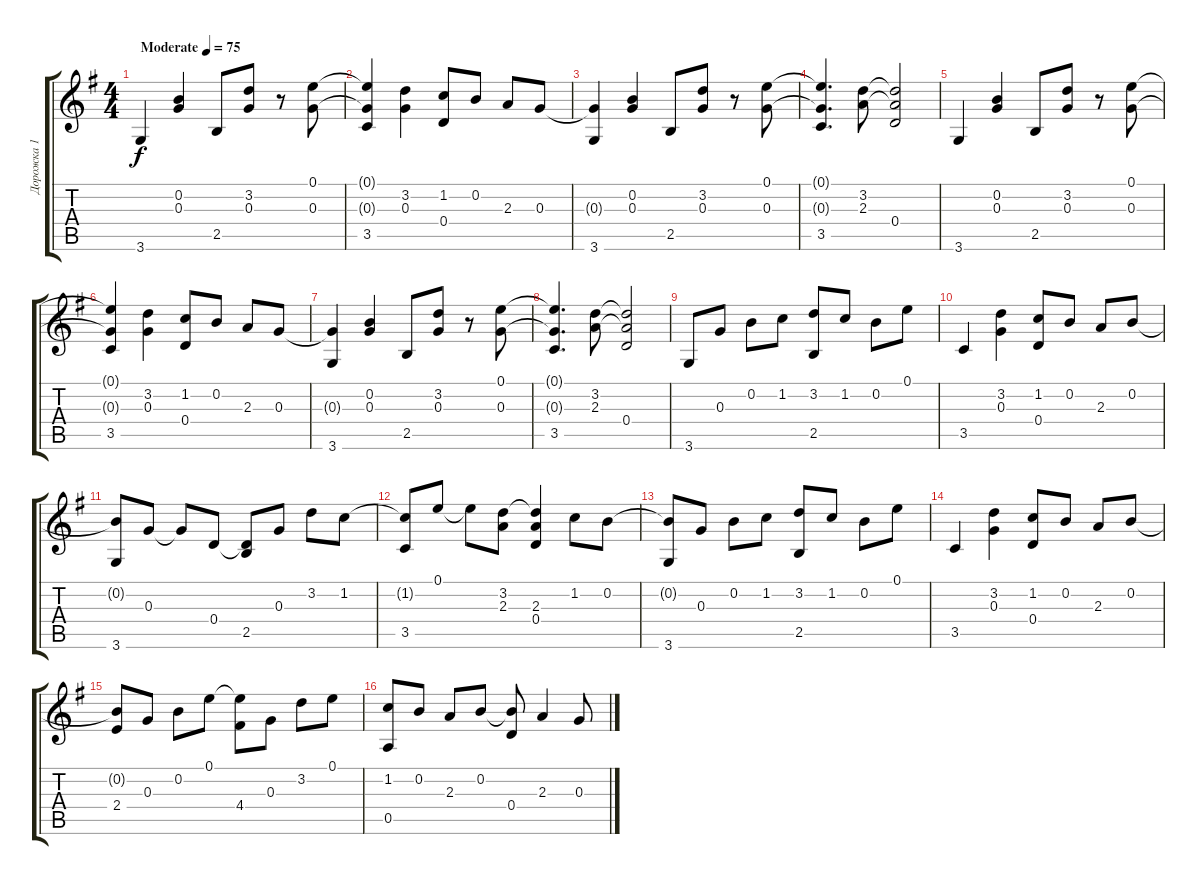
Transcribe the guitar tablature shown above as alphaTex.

\track ("Дорожка 1" "Дорожка 1") {instrument acousticguitarsteel}
\staff {score tabs}
\tuning (E4 B3 G3 D3 A2 E2) {hide}
\ts (4 4)
\tempo (75 "Moderate")
\clef g2
\ks g
3.6.4{dy f instrument acousticguitarsteel} (0.2 0.3).4 2.5.8 (3.2 0.3).8 r.8 (0.1 0.3).8 |
(0.1{t} 0.3{t} 3.5).4 (3.2 0.3).4 (1.2 0.4).8 0.2.8 2.3.8 0.3.8 |
(0.3{t} 3.6).4 (0.2 0.3).4 2.5.8 (3.2 0.3).8 r.8 (0.1 0.3).8 |
(0.1{t} 0.3{t} 3.5).4{d} (3.2 2.3).8 (3.2{t} 2.3{t} 0.4).2 |
3.6.4 (0.2 0.3).4 2.5.8 (3.2 0.3).8 r.8 (0.1 0.3).8 |
(0.1{t} 0.3{t} 3.5).4 (3.2 0.3).4 (1.2 0.4).8 0.2.8 2.3.8 0.3.8 |
(0.3{t} 3.6).4 (0.2 0.3).4 2.5.8 (3.2 0.3).8 r.8 (0.1 0.3).8 |
(0.1{t} 0.3{t} 3.5).4{d} (3.2 2.3).8 (3.2{t} 2.3{t} 0.4).2 |
3.6.8 0.3.8 0.2.8 1.2.8 (3.2 2.5).8 1.2.8 0.2.8 0.1.8 |
3.5.4 (3.2 0.3).4 (1.2 0.4).8 0.2.8 2.3.8 0.2.8 |
(0.2{t} 3.6).8 0.3.8 0.3{t}.8 0.4.8 (0.4{t} 2.5).8 0.3.8 3.2.8 1.2.8 |
(1.2{t} 3.5).8 0.1.8 0.1{t}.8 (3.2 2.3).8 (3.2{t} 2.3 0.4).4 1.2.8 0.2.8 |
(0.2{t} 3.6).8 0.3.8 0.2.8 1.2.8 (3.2 2.5).8 1.2.8 0.2.8 0.1.8 |
3.5.4 (3.2 0.3).4 (1.2 0.4).8 0.2.8 2.3.8 0.2.8 |
(0.2{t} 2.4).8 0.3.8 0.2.8 0.1.8 (0.1{t} 4.4).8 0.3.8 3.2.8 0.1.8 |
(1.2 0.5).8 0.2.8 2.3.8 0.2.8 (0.2{t} 0.4).8 2.3.4 0.3.8
